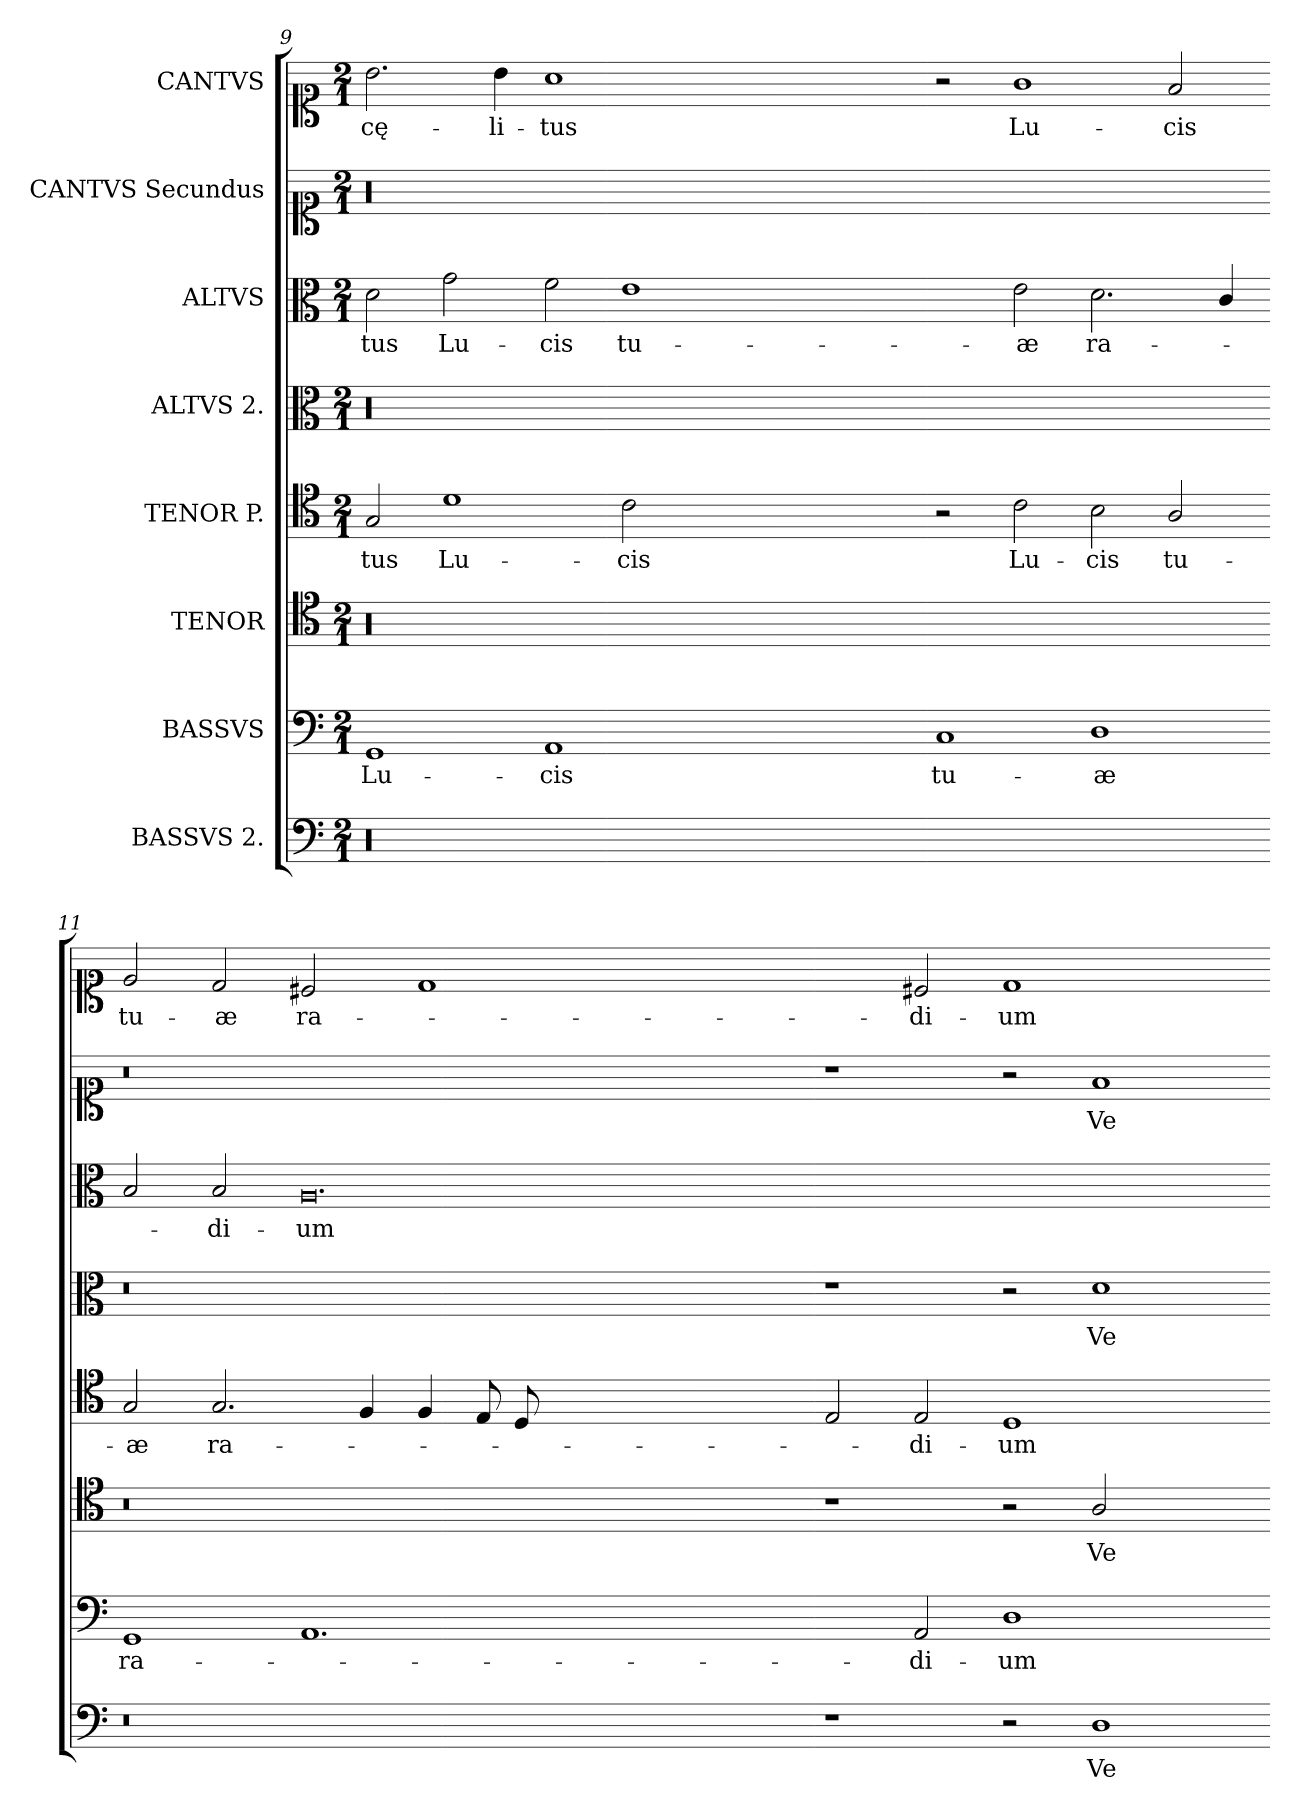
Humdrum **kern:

**kern	**text	**kern	**text	**kern	**text	**kern	**text	**kern	**text	**kern	**text	**kern	**text	**kern	**text
*part8	*part8	*part7	*part7	*part6	*part6	*part5	*part5	*part4	*part4	*part3	*part3	*part2	*part2	*part1	*part1
*staff8	*staff8	*staff7	*staff7	*staff6	*staff6	*staff5	*staff5	*staff4	*staff4	*staff3	*staff3	*staff2	*staff2	*staff1	*staff1
*I"BASSVS 2.	*	*I"BASSVS	*	*I"TENOR	*	*I"TENOR P.	*	*I"ALTVS 2.	*	*I"ALTVS	*	*I"CANTVS Secundus	*	*I"CANTVS	*
*clefF4	*	*clefF4	*	*clefC4	*	*clefC4	*	*clefC3	*	*clefC3	*	*clefC1	*	*clefC1	*
*k[]	*	*k[]	*	*k[]	*	*k[]	*	*k[]	*	*k[]	*	*k[]	*	*k[]	*
*M2/1	*	*M2/1	*	*M2/1	*	*M2/1	*	*M2/1	*	*M2/1	*	*M2/1	*	*M2/1	*
=9	=9	=9	=9	=9	=9	=9	=9	=9	=9	=9	=9	=9	=9	=9	=9
!	!	!	!	!	!	!	!	!	!	!	!LO:LY:i	!	!	!	!
00r	.	1GG	Lu-	00r	.	2G/	-tus	00r	.	2d\	-tus	00r	.	2.b\	cę-
.	.	.	.	.	.	1d	Lu-	.	.	2g\	Lu-	.	.	.	.
.	.	.	.	.	.	.	.	.	.	.	.	.	.	4b\	-li-
.	.	1AA	-cis	.	.	.	.	.	.	2f\	-cis	.	.	1a	-tus
.	.	.	.	.	.	2c\	-cis	.	.	1e\	tu-	.	.	.	.
.	.	0ryy	.	.	.	0ryy	.	.	.	.	.	.	.	0ryy	.
.	.	.	.	.	.	.	.	.	.	1.ryy	.	.	.	.	.
=10-	=10-	=10-	=10-	=10-	=10-	=10-	=10-	=10-	=10-	=10-	=10-	=10-	=10-	=10-	=10-
0ryy	.	1C	tu-	0ryy	.	2r	.	0ryy	.	2ryy	.	0ryy	.	2r	.
.	.	.	.	.	.	2c\	Lu-	.	.	2e\	-æ	.	.	1g	Lu-
.	.	1D	-æ	.	.	2B\	-cis	.	.	2.d\	ra-	.	.	.	.
.	.	.	.	.	.	2A/	tu-	.	.	.	.	.	.	2f/	-cis
.	.	.	.	.	.	.	.	.	.	4c/	.	.	.	.	.
=11-	=11-	=11-	=11-	=11-	=11-	=11-	=11-	=11-	=11-	=11-	=11-	=11-	=11-	=11-	=11-
0r	.	1GG	ra-	0r	.	2G/	-æ	0r	.	2B/	.	0r	.	2e/	tu-
.	.	.	.	.	.	2.G/	ra-	.	.	2B/	-di-	.	.	2d/	-æ
.	.	1.AA	.	.	.	.	.	.	.	0.A	-um	.	.	2c#X/	ra-
.	.	.	.	.	.	4F/	.	.	.	.	.	.	.	.	.
.	.	.	.	.	.	4F/	.	.	.	.	.	.	.	1d/	.
.	.	.	.	.	.	8E/	.	.	.	.	.	.	.	.	.
.	.	.	.	.	.	8D/	.	.	.	.	.	.	.	.	.
0ryy	.	.	.	0ryy	.	0ryy	.	0ryy	.	.	.	0ryy	.	.	.
.	.	1.ryy	.	.	.	.	.	.	.	.	.	.	.	1.ryy	.
=12-	=12-	=12-	=12-	=12-	=12-	=12-	=12-	=12-	=12-	=12-	=12-	=12-	=12-	=12-	=12-
1r	.	2ryy	.	1r	.	2E/	.	1r	.	0ryy	.	1r	.	2ryy	.
.	.	2AA/	-di-	.	.	2E/	-di-	.	.	.	.	.	.	2c#X/	-di-
2r	.	1D	-um	2r	.	1D	-um	2r	.	.	.	2r	.	1d	-um
1D\	Ve-	.	.	2A/	Ve-	.	.	1d\	Ve-	.	.	1f/	Ve-	.	.
.	.	2ryy	.	2ryy	.	2ryy	.	.	.	2ryy	.	.	.	2ryy	.
=-	=-	=-	=-	=-	=-	=-	=-	=-	=-	=-	=-	=-	=-	=-	=-
*-	*-	*-	*-	*-	*-	*-	*-	*-	*-	*-	*-	*-	*-	*-	*-
